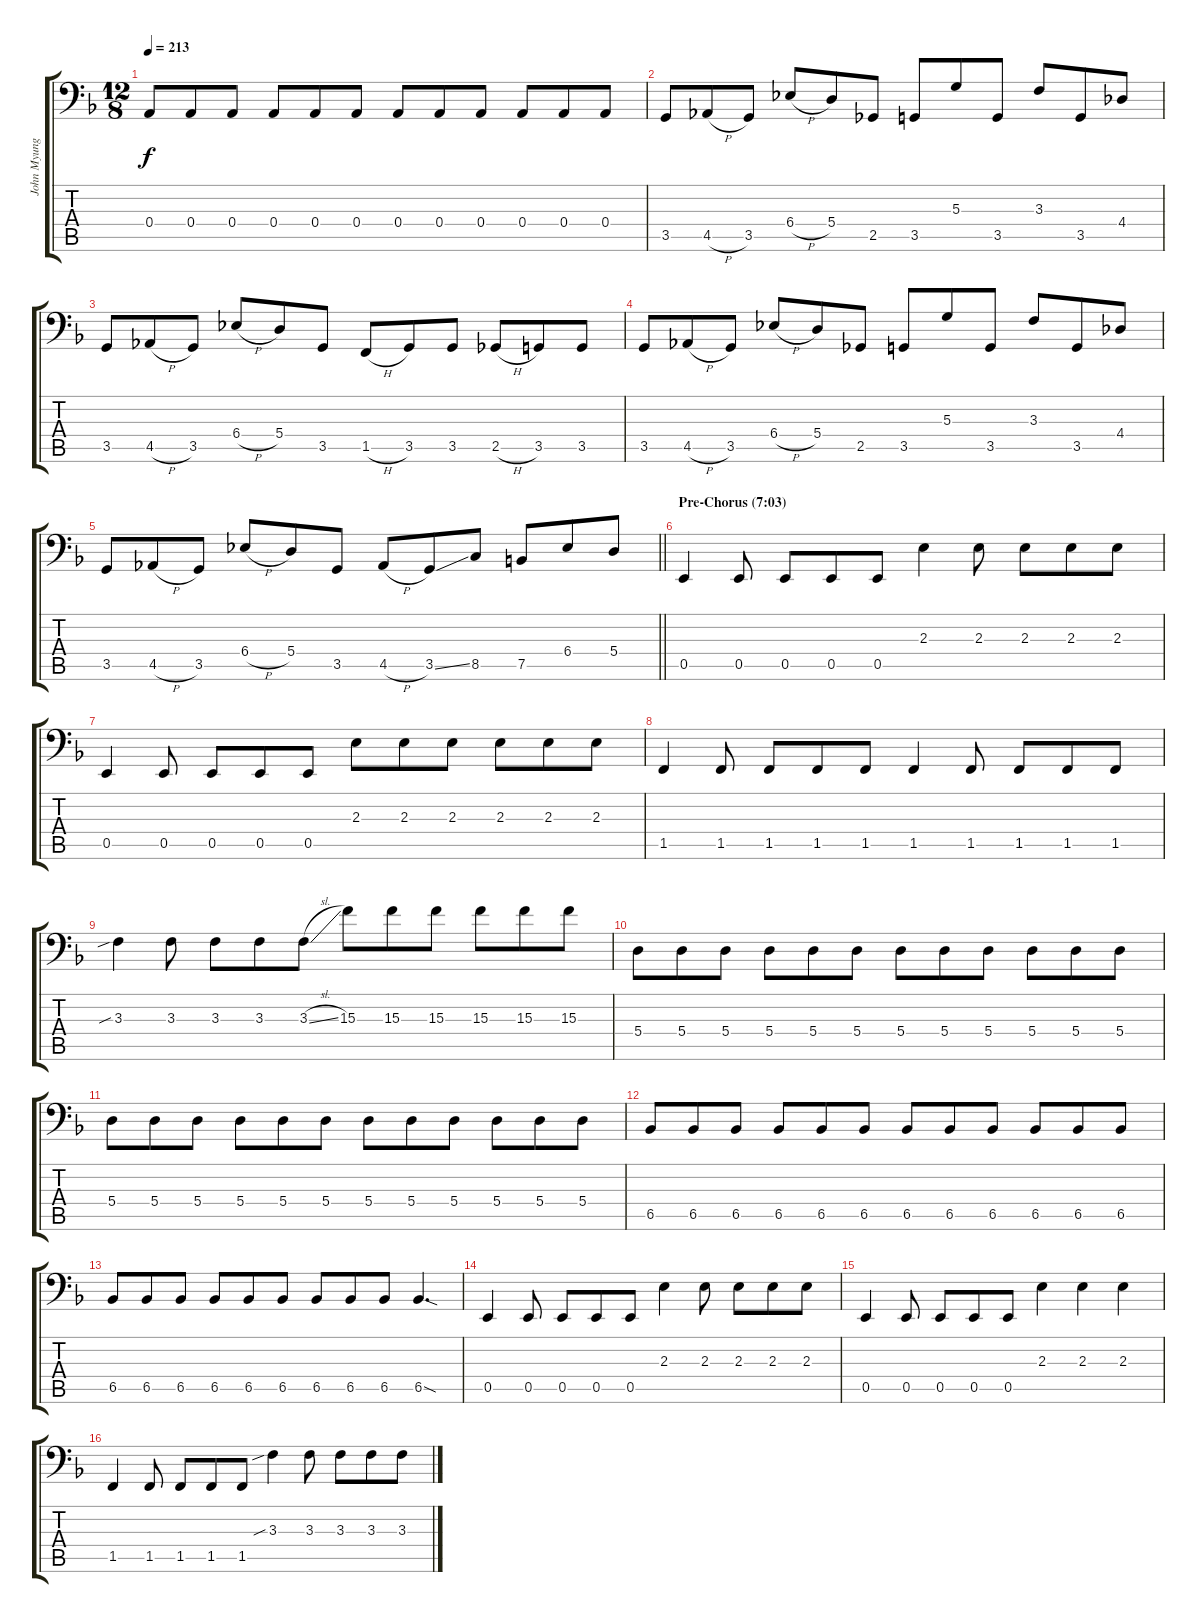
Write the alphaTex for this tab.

\track ("John Myung Bass" "John Myung") {instrument electricbassfinger}
\staff {score tabs}
\tuning (C3 G2 D2 A1 E1 B0) {hide}
\ts (12 8)
\tempo 213
\clef f4
\ks dminor
0.4.8{dy f} 0.4.8 0.4.8 0.4.8 0.4.8 0.4.8 0.4.8 0.4.8 0.4.8 0.4.8 0.4.8 0.4.8 |
3.5.8 4.5{h}.8 3.5.8 6.4{h}.8 5.4.8 2.5.8 3.5.8 5.3.8 3.5.8 3.3.8 3.5.8 4.4.8 |
3.5.8 4.5{h}.8 3.5.8 6.4{h}.8 5.4.8 3.5.8 1.5{h}.8 3.5.8 3.5.8 2.5{h}.8 3.5.8 3.5.8 |
3.5.8 4.5{h}.8 3.5.8 6.4{h}.8 5.4.8 2.5.8 3.5.8 5.3.8 3.5.8 3.3.8 3.5.8 4.4.8 |
\barLineRight lightlight
3.5.8 4.5{h}.8 3.5.8 6.4{h}.8 5.4.8 3.5.8 4.5{h}.8 3.5{ss}.8 8.5.8 7.5.8 6.4.8 5.4.8 |
\section ("" "Pre-Chorus (7:03)")
0.5.4 0.5.8 0.5.8 0.5.8 0.5.8 2.3.4 2.3.8 2.3.8 2.3.8 2.3.8 |
0.5.4 0.5.8 0.5.8 0.5.8 0.5.8 2.3.8 2.3.8 2.3.8 2.3.8 2.3.8 2.3.8 |
1.5.4 1.5.8 1.5.8 1.5.8 1.5.8 1.5.4 1.5.8 1.5.8 1.5.8 1.5.8 |
3.3{sib}.4 3.3.8 3.3.8 3.3.8 3.3{sl}.8 15.3.8 15.3.8 15.3.8 15.3.8 15.3.8 15.3.8 |
5.4.8 5.4.8 5.4.8 5.4.8 5.4.8 5.4.8 5.4.8 5.4.8 5.4.8 5.4.8 5.4.8 5.4.8 |
5.4.8 5.4.8 5.4.8 5.4.8 5.4.8 5.4.8 5.4.8 5.4.8 5.4.8 5.4.8 5.4.8 5.4.8 |
6.5.8 6.5.8 6.5.8 6.5.8 6.5.8 6.5.8 6.5.8 6.5.8 6.5.8 6.5.8 6.5.8 6.5.8 |
6.5.8 6.5.8 6.5.8 6.5.8 6.5.8 6.5.8 6.5.8 6.5.8 6.5.8 6.5{sod}.4{d} |
0.5.4 0.5.8 0.5.8 0.5.8 0.5.8 2.3.4 2.3.8 2.3.8 2.3.8 2.3.8 |
0.5.4 0.5.8 0.5.8 0.5.8 0.5.8 2.3.4 2.3.4 2.3.4 |
1.5.4 1.5.8 1.5.8 1.5.8 1.5.8 3.3{sib}.4 3.3.8 3.3.8 3.3.8 3.3{sl}.8
